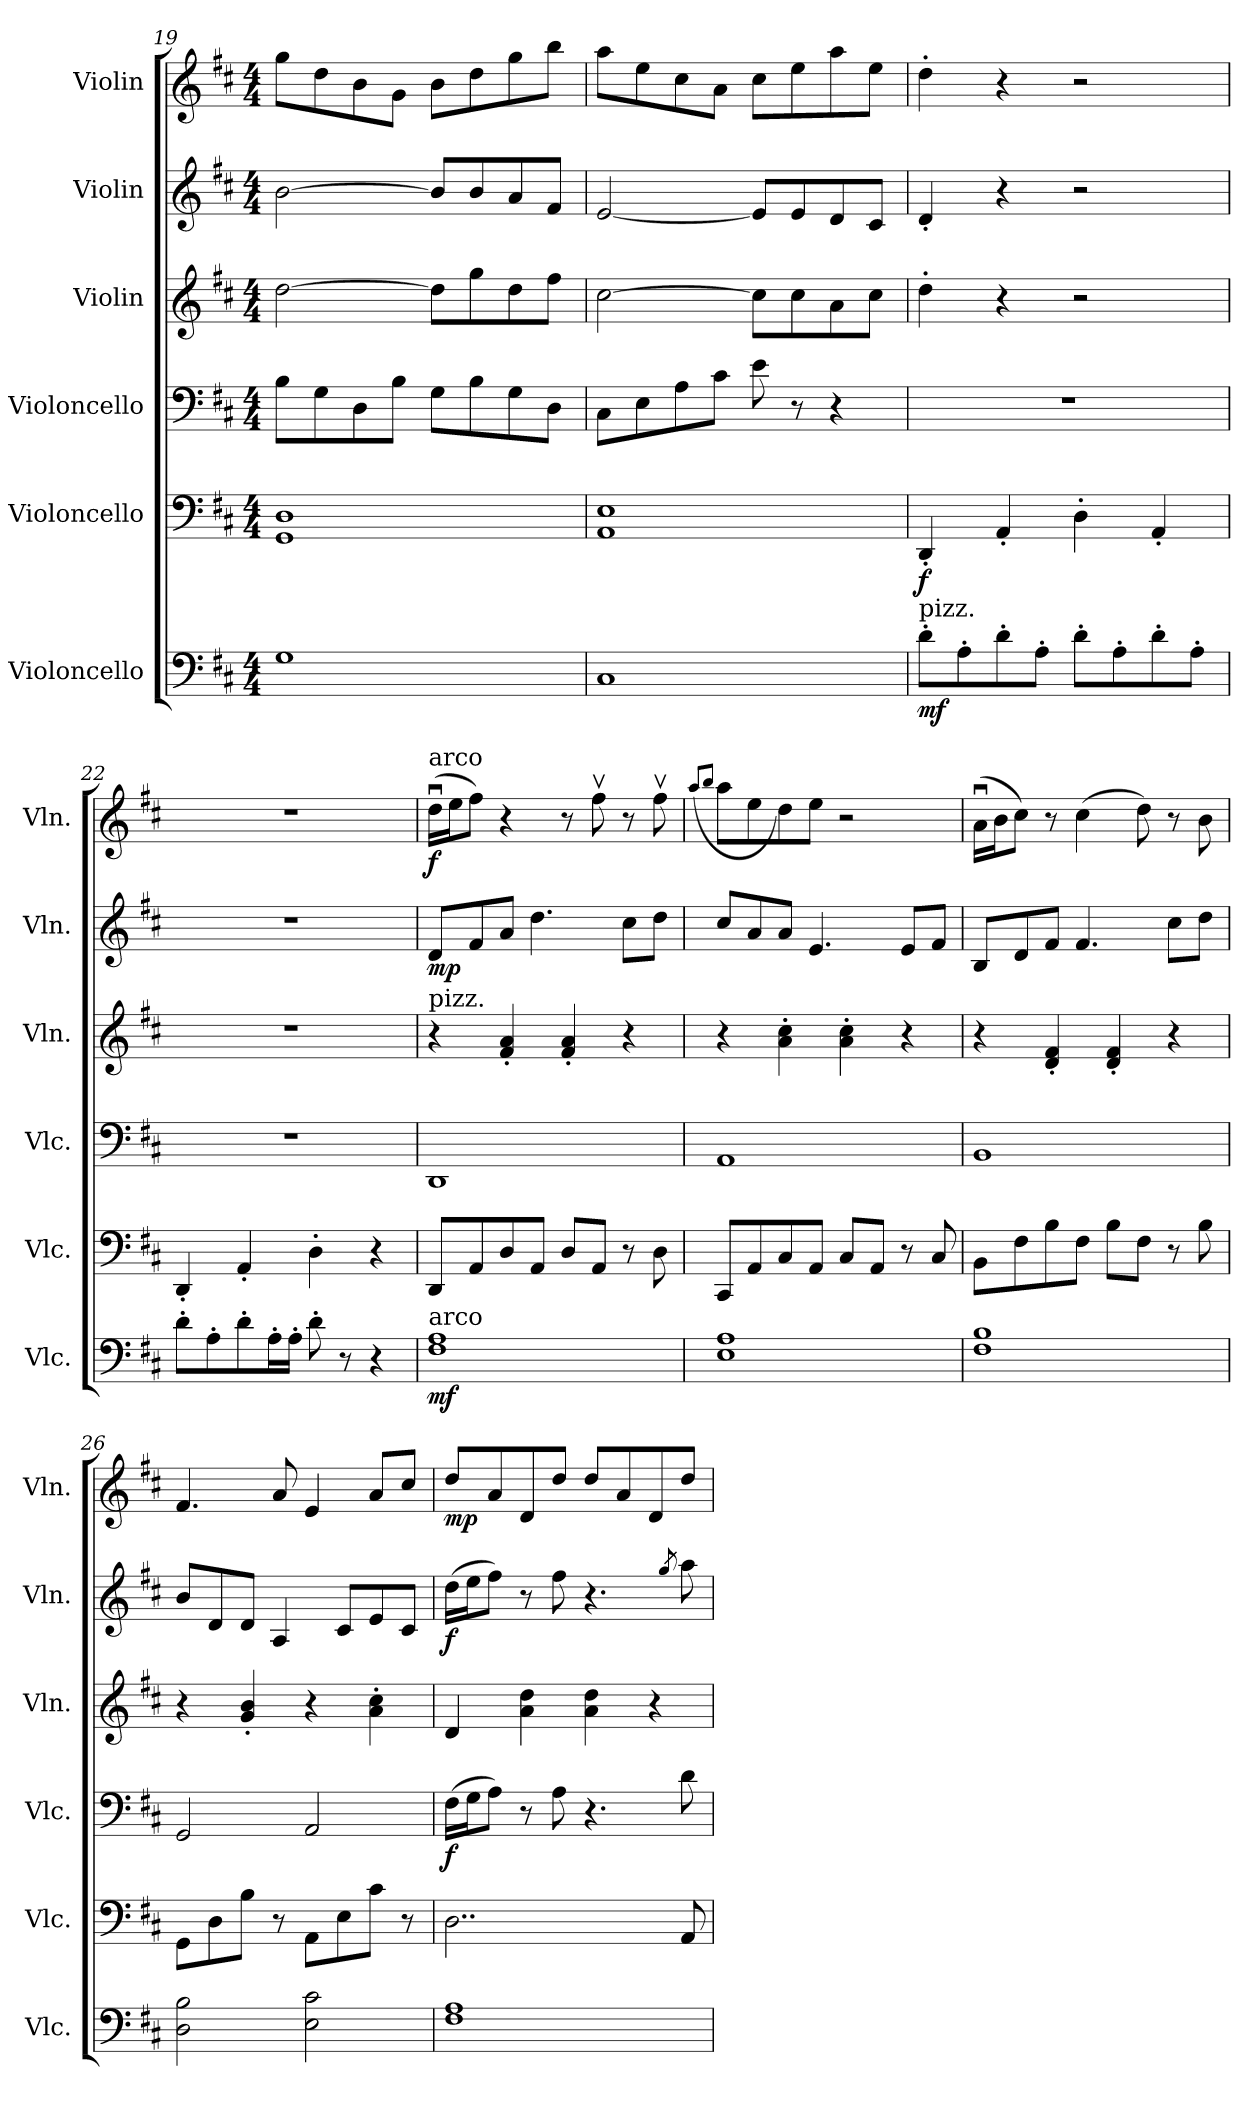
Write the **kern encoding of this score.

**kern	**dynam	**kern	**dynam	**kern	**dynam	**kern	**kern	**dynam	**kern	**dynam
*part6	*part6	*part5	*part5	*part4	*part4	*part3	*part2	*part2	*part1	*part1
*staff6	*staff6	*staff5	*staff5	*staff4	*staff4	*staff3	*staff2	*staff2	*staff1	*staff1
*I"Violoncello	*	*I"Violoncello	*	*I"Violoncello	*	*I"Violin	*I"Violin	*	*I"Violin	*
*I'Vlc.	*	*I'Vlc.	*	*I'Vlc.	*	*I'Vln.	*I'Vln.	*	*I'Vln.	*
*clefF4	*	*clefF4	*	*clefF4	*	*clefG2	*clefG2	*	*clefG2	*
*k[f#c#]	*	*k[f#c#]	*	*k[f#c#]	*	*k[f#c#]	*k[f#c#]	*	*k[f#c#]	*
*D:	*	*D:	*	*D:	*	*D:	*D:	*	*D:	*
*M4/4	*	*M4/4	*	*M4/4	*	*M4/4	*M4/4	*	*M4/4	*
=19	=19	=19	=19	=19	=19	=19	=19	=19	=19	=19
1G	.	1GG 1D	.	8B\L	.	[2dd\	[2b\	.	8gg\L	.
.	.	.	.	8G\	.	.	.	.	8dd\	.
.	.	.	.	8D\	.	.	.	.	8b\	.
.	.	.	.	8B\J	.	.	.	.	8g\J	.
.	.	.	.	8G\L	.	8dd\L]	8b/L]	.	8b\L	.
.	.	.	.	8B\	.	8gg\	8b/	.	8dd\	.
.	.	.	.	8G\	.	8dd\	8a/	.	8gg\	.
.	.	.	.	8D\J	.	8ff#\J	8f#/J	.	8bb\J	.
=20	=20	=20	=20	=20	=20	=20	=20	=20	=20	=20
1C#	.	1AA 1E	.	8C#\L	.	[2cc#\	[2e/	.	8aa\L	.
.	.	.	.	8E\	.	.	.	.	8ee\	.
.	.	.	.	8A\	.	.	.	.	8cc#\	.
.	.	.	.	8c#\J	.	.	.	.	8a\J	.
.	.	.	.	8e\	.	8cc#\L]	8e/L]	.	8cc#\L	.
.	.	.	.	8r	.	8cc#\	8e/	.	8ee\	.
.	.	.	.	4r	.	8a\	8d/	.	8aa\	.
.	.	.	.	.	.	8cc#\J	8c#/J	.	8ee\J	.
!!LO:LB:g=z
=21	=21	=21	=21	=21	=21	=21	=21	=21	=21	=21
!LO:TX:a:t=pizz.	!	!	!	!	!	!	!	!	!	!
!	!LO:DY:b	!	!LO:DY:b	!	!	!	!	!	!	!
8d'\L	mf	4DD'/	f	1r	.	4dd'\	4d'/	.	4dd'\	.
8A'\	.	.	.	.	.	.	.	.	.	.
8d'\	.	4AA'/	.	.	.	4r	4r	.	4r	.
8A'\J	.	.	.	.	.	.	.	.	.	.
8d'\L	.	4D'\	.	.	.	2r	2r	.	2r	.
8A'\	.	.	.	.	.	.	.	.	.	.
8d'\	.	4AA'/	.	.	.	.	.	.	.	.
8A'\J	.	.	.	.	.	.	.	.	.	.
=22	=22	=22	=22	=22	=22	=22	=22	=22	=22	=22
8d'\L	.	4DD'/	.	1r	.	1r	1r	.	1r	.
8A'\	.	.	.	.	.	.	.	.	.	.
8d'\	.	4AA'/	.	.	.	.	.	.	.	.
16A'\L	.	.	.	.	.	.	.	.	.	.
16A'\JJ	.	.	.	.	.	.	.	.	.	.
8d'\	.	4D'\	.	.	.	.	.	.	.	.
8r	.	.	.	.	.	.	.	.	.	.
4r	.	4r	.	.	.	.	.	.	.	.
=23	=23	=23	=23	=23	=23	=23	=23	=23	=23	=23
!	!	!	!	!	!	!	!	!	!LO:TX:a:t=arco	!
!	!	!	!	!	!	!LO:TX:a:t=pizz.	!	!	!	!
!LO:TX:a:t=arco	!	!	!	!	!	!	!	!	!	!
!	!LO:DY:b	!	!	!	!	!	!	!LO:DY:b	!	!LO:DY:b
1F# 1A	mf	8DD/L	.	1DD	.	4r	8d/L	mp	(16ddu\LL	f
.	.	.	.	.	.	.	.	.	16ee\J	.
.	.	8AA/	.	.	.	.	8f#/	.	8ff#\J)	.
.	.	8D/	.	.	.	4f#/' 4a/'	8a/J	.	4r	.
.	.	8AA/J	.	.	.	.	4.dd\	.	.	.
.	.	8D/L	.	.	.	4f#/' 4a/'	.	.	8r	.
.	.	8AA/J	.	.	.	.	.	.	8ff#v\	.
.	.	8r	.	.	.	4r	8cc#\L	.	8r	.
.	.	8D\	.	.	.	.	8dd\J	.	8ff#v\	.
=24	=24	=24	=24	=24	=24	=24	=24	=24	=24	=24
.	.	.	.	.	.	.	.	.	(8qaa/L	.
.	.	.	.	.	.	.	.	.	8qbb/J	.
1E 1A	.	8CC#/L	.	1AA	.	4r	8cc#/L	.	8aa\L	.
.	.	8AA/	.	.	.	.	8a/	.	8ee\	.
.	.	8C#/	.	.	.	4a\' 4cc#\'	8a/J	.	8dd\)	.
.	.	8AA/J	.	.	.	.	4.e/	.	8ee\J	.
.	.	8C#/L	.	.	.	4a\' 4cc#\'	.	.	2r	.
.	.	8AA/J	.	.	.	.	.	.	.	.
.	.	8r	.	.	.	4r	8e/L	.	.	.
.	.	8C#/	.	.	.	.	8f#/J	.	.	.
!!LO:PB:g=z
=25	=25	=25	=25	=25	=25	=25	=25	=25	=25	=25
1F# 1B	.	8BB\L	.	1BB	.	4r	8B/L	.	(16au\LL	.
.	.	.	.	.	.	.	.	.	16b\J	.
.	.	8F#\	.	.	.	.	8d/	.	8cc#\J)	.
.	.	8B\	.	.	.	4d/' 4f#/'	8f#/J	.	8r	.
.	.	8F#\J	.	.	.	.	4.f#/	.	(4cc#\	.
.	.	8B\L	.	.	.	4d/' 4f#/'	.	.	.	.
.	.	8F#\J	.	.	.	.	.	.	8dd\)	.
.	.	8r	.	.	.	4r	8cc#\L	.	8r	.
.	.	8B\	.	.	.	.	8dd\J	.	8b\	.
=26	=26	=26	=26	=26	=26	=26	=26	=26	=26	=26
2D\ 2B\	.	8GG\L	.	2GG/	.	4r	8b/L	.	4.f#/	.
.	.	8D\	.	.	.	.	8d/	.	.	.
.	.	8B\J	.	.	.	4g/' 4b/'	8d/J	.	.	.
.	.	8r	.	.	.	.	4A/	.	8a/	.
2E\ 2c#\	.	8AA\L	.	2AA/	.	4r	.	.	4e/	.
.	.	8E\	.	.	.	.	8c#/L	.	.	.
.	.	8c#\J	.	.	.	4a\' 4cc#\'	8e/	.	8a/L	.
.	.	8r	.	.	.	.	8c#/J	.	8cc#/J	.
=27	=27	=27	=27	=27	=27	=27	=27	=27	=27	=27
!	!	!	!	!	!LO:DY:b	!	!	!LO:DY:b	!	!LO:DY:b
1F# 1A	.	2..D\	.	(16F#\LL	f	4d/	(16dd\LL	f	8dd/L	mp
.	.	.	.	16G\J	.	.	16ee\J	.	.	.
.	.	.	.	8A\J)	.	.	8ff#\J)	.	8a/	.
.	.	.	.	8r	.	4a\ 4dd\	8r	.	8d/	.
.	.	.	.	8A\	.	.	8ff#\	.	8dd/J	.
.	.	.	.	4.r	.	4a\ 4dd\	4.r	.	8dd/L	.
.	.	.	.	.	.	.	.	.	8a/	.
.	.	.	.	.	.	4r	.	.	8d/	.
.	.	.	.	.	.	.	8qgg/	.	.	.
.	.	8AA/	.	8d\	.	.	8aa\	.	8dd/J	.
=	=	=	=	=	=	=	=	=	=	=
*-	*-	*-	*-	*-	*-	*-	*-	*-	*-	*-
